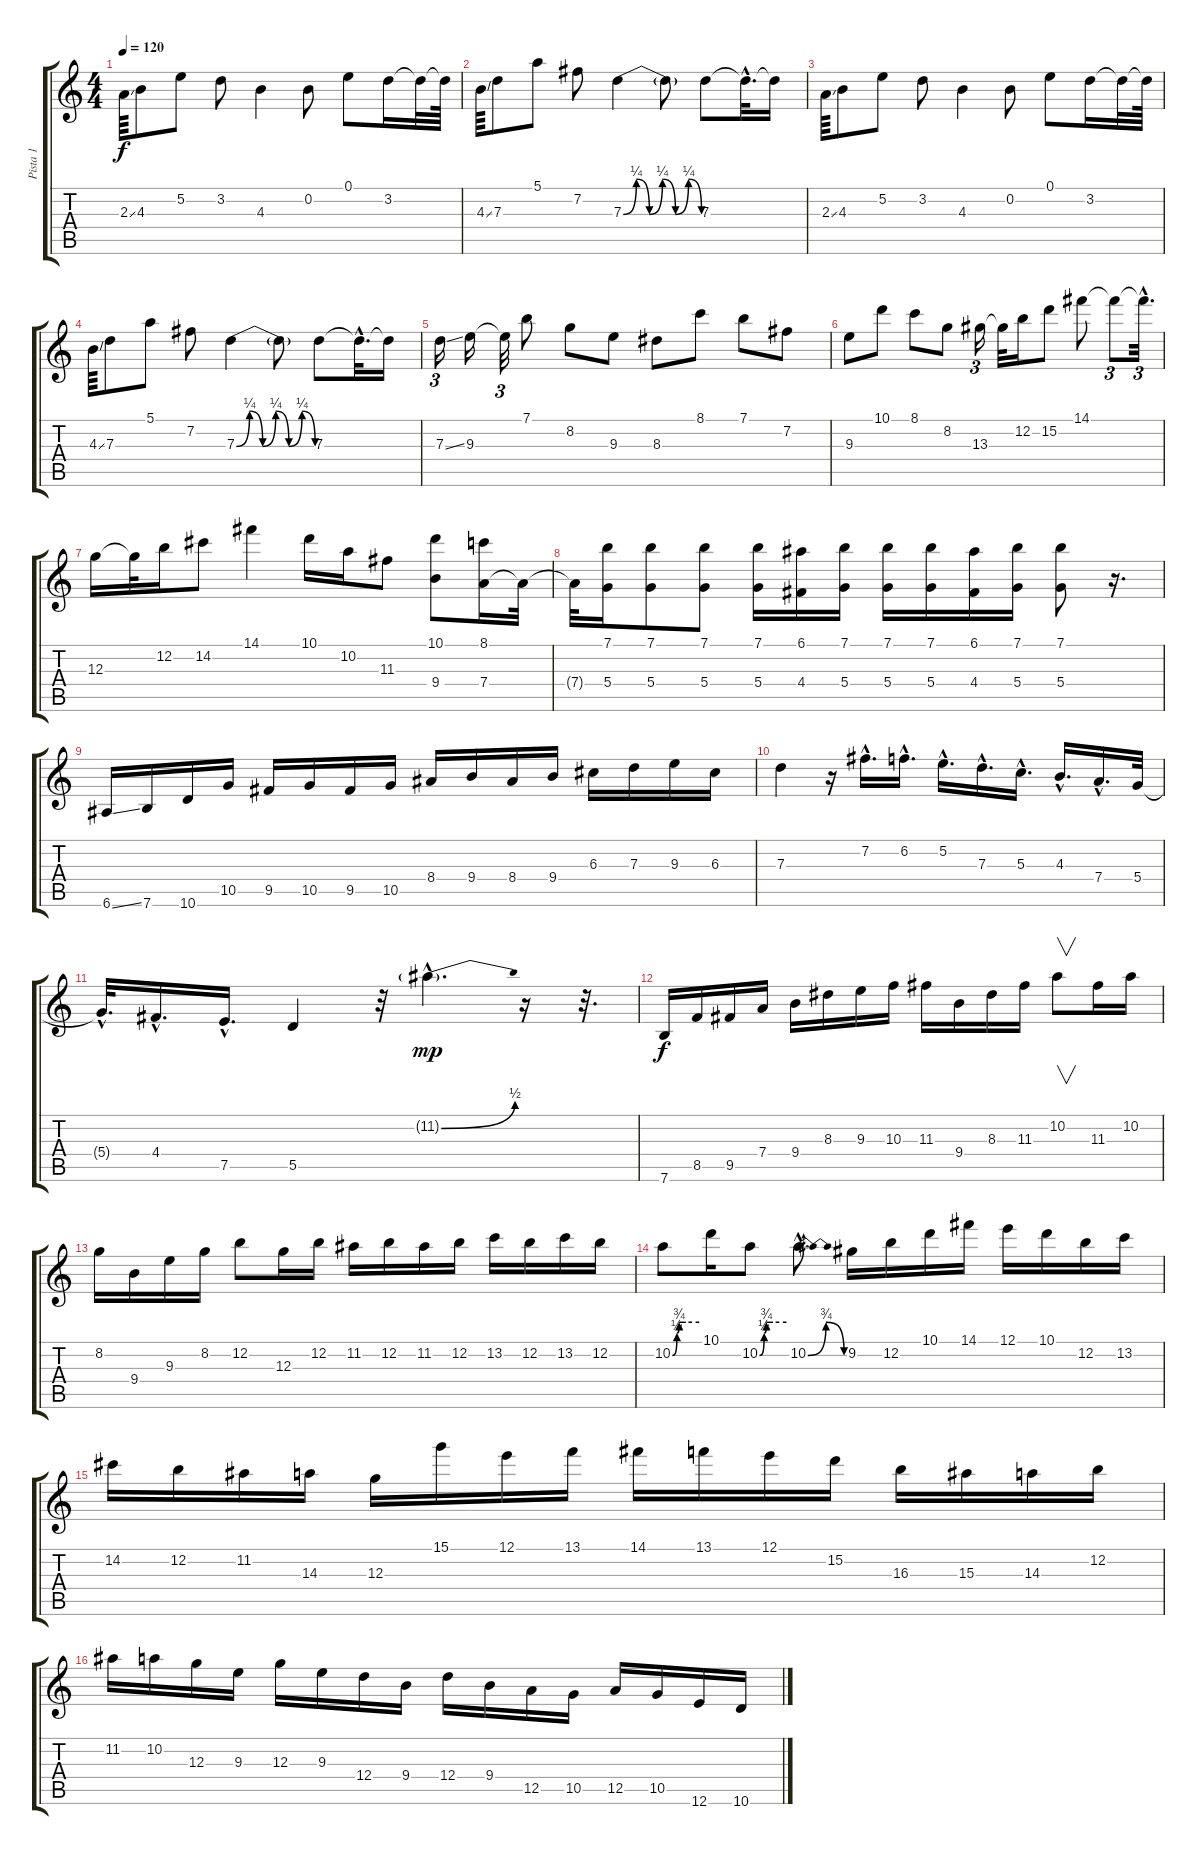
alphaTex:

\track ("Pista 1" "Pista 1") {instrument acousticguitarsteel}
\staff {score tabs}
\tuning (E4 B3 G3 D3 A2 E2) {hide}
\ts (4 4)
\tempo 120
\clef g2
\ks c
2.3{ss}.64{dy f instrument acousticguitarsteel} 4.3.8 5.2.8 3.2.8 4.3.4 0.2.8 0.1.8 3.2.16 3.2{t}.32 3.2{t}.64 |
4.3{ss}.64 7.3.8 5.1.8 7.2.8 7.3{be (custom 0 0 10 1 20 0 30 1 40 0 50 1 60 0)}.4 7.3{t}.8 7.3.8 7.3{hac t}.32{d} 7.3{t}.16 |
2.3{ss}.64 4.3.8 5.2.8 3.2.8 4.3.4 0.2.8 0.1.8 3.2.16 3.2{t}.32 3.2{t}.64 |
4.3{ss}.64 7.3.8 5.1.8 7.2.8 7.3{be (custom 0 0 10 1 20 0 30 1 40 0 50 1 60 0)}.4 7.3{t}.8 7.3.8 7.3{hac t}.32{d} 7.3{t}.16 |
7.3{ss}.16{tu (3 2)} 9.3.16 9.3{t}.32{tu (3 2)} 7.1.8 8.2.8 9.3.8 8.3.8 8.1.8 7.1.8 7.2.8 |
9.3.8 10.1.8 8.1.8 8.2.8 13.3.16{tu (3 2)} 13.3{t}.32 12.2.16 15.2.8 14.1.8 14.1{t}.8{tu (3 2)} 14.1{hac t}.32{d tu (3 2)} |
12.3.16 12.3{t}.32 12.2.16 14.2.8 14.1.4 10.1.16 10.2.16 11.3.8 (10.1 9.4).8 (8.1 7.4).16 7.4{t}.32 |
7.4{t}.32 (7.1 5.4).16 (7.1 5.4).8 (7.1 5.4).8 (7.1 5.4).16 (6.1 4.4).16 (7.1 5.4).16 (7.1 5.4).16 (7.1 5.4).16 (6.1 4.4).16 (7.1 5.4).16 (7.1 5.4).8 r.16{d} |
6.6{ss}.16 7.6.16 10.6.16 10.5.16 9.5.16 10.5.16 9.5.16 10.5.16 8.4.16 9.4.16 8.4.16 9.4.16 6.3.16 7.3.16 9.3.16 6.3.16 |
7.3.4 r.16 7.2{hac}.16{d} 6.2{hac}.16{d} 5.2{hac}.16{d} 7.3{hac}.16{d} 5.3{hac}.16{d} 4.3{hac}.16{d} 7.4{hac}.16{d} 5.4.32 |
5.4{hac t}.32{d} 4.4{hac}.16{d} 7.5{hac}.16{d} 5.5.4 r.32 11.2{be (bend 0 0 60 2) g hac}.4{d dy mp} r.16 r.32{d} |
7.6.16{dy f} 8.5.16 9.5.16 7.4.16 9.4.16 8.3.16 9.3.16 10.3.16 11.3.16 9.4.16 8.3.16 11.3.16 10.2.8{v} 11.3.16 10.2.16 |
8.2.16 9.4.16 9.3.16 8.2.16 12.2.8 12.3.16 12.2.16 11.2.16 12.2.16 11.2.16 12.2.16 13.2.16 12.2.16 13.2.16 12.2.16 |
10.2{be (custom 0 0 10 1 15 3 30 3 60 3)}.8 10.1.16 10.2{be (custom 0 0 10 1 15 3 30 3 60 3)}.8 10.2{be (bendrelease 0 0 15 3 30 3 60 0) hac}.8{d} 9.2.16 12.2.16 10.1.16 14.1.16 12.1.16 10.1.16 12.2.16 13.2.16 |
14.2.16 12.2.16 11.2.16 14.3.16 12.3.16 15.1.16 12.1.16 13.1.16 14.1.16 13.1.16 12.1.16 15.2.16 16.3.16 15.3.16 14.3.16 12.2.16 |
11.2.16 10.2.16 12.3.16 9.3.16 12.3.16 9.3.16 12.4.16 9.4.16 12.4.16 9.4.16 12.5.16 10.5.16 12.5.16 10.5.16 12.6.16 10.6.16
